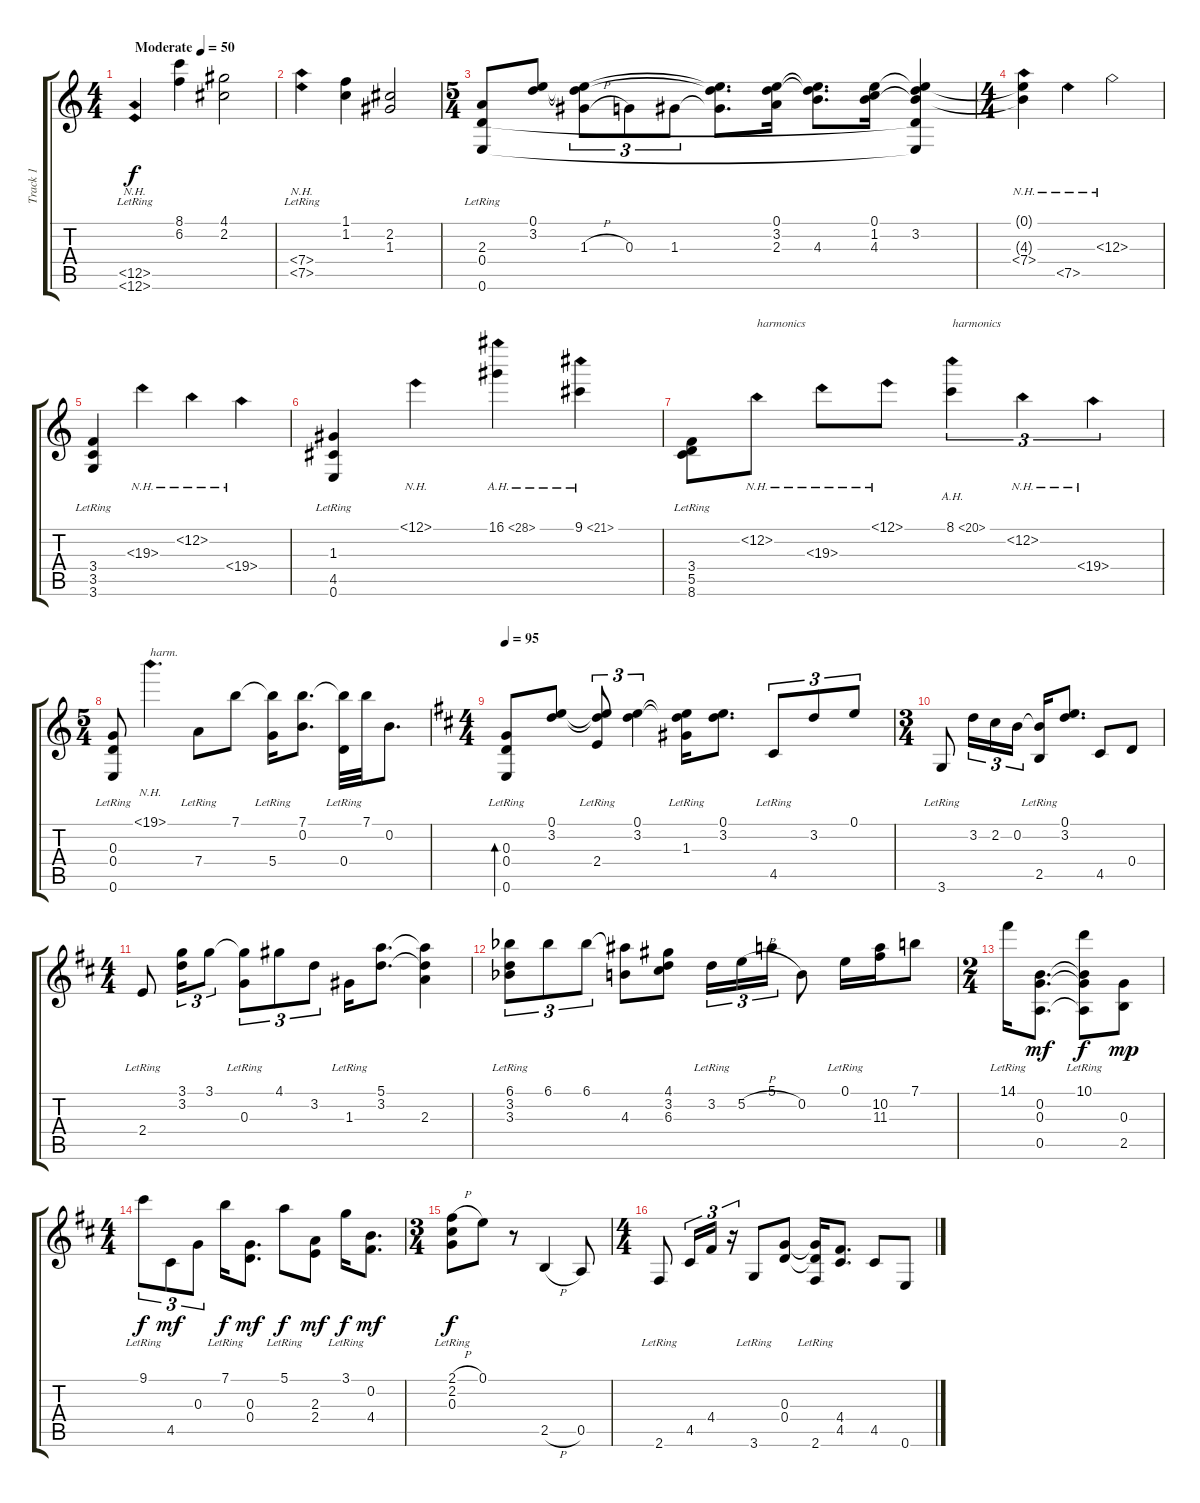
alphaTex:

\track ("Track 1" "Track 1") {instrument acousticguitarnylon}
\staff {score tabs}
\tuning (E4 B3 G3 D3 A2 E2) {hide}
\ts (4 4)
\tempo (50 "Moderate")
\tempo 55
\tempo (50 "Moderate")
\clef g2
\ks c
(12.5{nh lr} 12.6{nh lr}).4{dy f instrument acousticguitarnylon} (8.1 6.2).4 (4.1 2.2).2 |
(7.4{nh lr} 7.5{nh lr}).4 (1.1 1.2).4 (2.2 1.3).2 |
\ts (5 4)
(2.3 0.4{lr} 0.6{lr}).8 (0.1 3.2).8 (0.1{t} 3.2{t} 1.3{h}).8{tu (3 2)} 0.3.8{tu (3 2)} 1.3.8{tu (3 2)} (0.1{t} 3.2{t} 1.3{t}).8{d} (0.1 3.2 2.3).16 (0.1{t} 3.2{t} 4.3).8{d} (0.1 1.2 4.3).16 (0.1{t} 3.2 4.3{t} 0.4{t} 0.6{t}).4 |
\ts (4 4)
(0.1{t} 4.3{t} 7.4{nh}).4 7.5{nh}.4 12.3{nh}.2 |
(3.4{lr} 3.5{lr} 3.6{lr}).4 19.3{nh}.4 12.2{nh}.4 19.4{nh}.4 |
(1.3{lr} 4.5{lr} 0.6{lr}).4 12.1{nh}.4 16.1{ah 12}.4 9.1{ah 12}.4 |
(3.4{lr} 5.5{lr} 8.6{lr}).8 12.2{nh}.8{txt "harmonics"} 19.3{nh}.8 12.1{nh}.8 8.1{ah 12}.4{tu (3 2) txt "harmonics"} 12.2{nh}.4{tu (3 2)} 19.4{nh}.4{tu (3 2)} |
\ts (5 4)
(0.3{lr} 0.4{lr} 0.6{lr}).8 19.1{nh}.4{d txt "harm."} 7.4{lr}.8 7.1.8 (7.1{t} 5.4{lr}).16 (7.1 0.2).8{d} (7.1{t} 0.4{lr}).32 7.1.32 0.2.8{d} |
\ts (4 4)
\tempo 95
\ks d
(0.3 0.4 0.6{lr}).8{bd 480} (0.1 3.2).8 (0.1{t} 3.2{t} 2.4{lr}).8{tu (3 2)} (0.1 3.2).4{tu (3 2)} (0.1{t} 3.2{t} 1.3{lr}).16 (0.1 3.2).8{d} 4.5{lr}.8{tu (3 2)} 3.2.8{tu (3 2)} 0.1.8{tu (3 2)} |
\ts (3 4)
3.6{lr}.8 3.2.16{tu (3 2)} 2.2.16{tu (3 2)} 0.2.16{tu (3 2)} (0.2{t} 2.5{lr}).16 (0.1 3.2).8{d} 4.5.8 0.4.8 |
\ts (4 4)
2.4{lr}.8 (3.1 3.2).16{tu (3 2)} 3.1.8{tu (3 2)} (3.1{t} 0.3{lr}).8{tu (3 2)} 4.1.8{tu (3 2)} 3.2.8{tu (3 2)} 1.3{lr}.16 (5.1 3.2).8{d} (5.1{t} 3.2{t} 2.3).4 |
(6.1{acc b} 3.2 3.3{lr acc b}).8{tu (3 2)} 6.1{acc b}.8{tu (3 2)} 6.1{acc b}.8{tu (3 2)} (6.1{t} 4.3).8 (4.1 3.2 6.3).8 3.2{lr}.16{tu (3 2)} 5.2{h}.16{tu (3 2)} 5.1.16{tu (3 2)} 0.2.8 0.1{lr}.16 (10.2 11.3).16 7.1.8 |
\ts (2 4)
14.1{lr}.16 (0.2 0.3 0.5).8{d dy mf} (10.1{lr} 0.2{t} 0.3{t} 0.5{t}).8{dy f} (0.3 2.5).8{dy mp} |
\ts (4 4)
9.1{lr}.8{tu (3 2) dy f} 4.5.8{tu (3 2) dy mf} 0.3.8{tu (3 2)} 7.1{lr}.16{dy f} (0.3 0.4).8{d dy mf} 5.1{lr}.8{dy f} (2.3 2.4).8{dy mf} 3.1{lr}.16{dy f} (0.2 4.4).8{d dy mf} |
\ts (3 4)
(2.1{h} 2.2{lr} 0.3{lr}).8{dy f} 0.1.8 r.8 2.5{h}.4 0.5.8 |
\ts (4 4)
2.6{lr}.8 4.5.16{tu (3 2)} 4.4.16{tu (3 2)} r.16{tu (3 2)} 3.6{lr}.8 (0.3 0.4).8 (0.3{t} 0.4{t} 2.6{lr}).16 (4.4 4.5).8{d} 4.5.8 0.6.8
